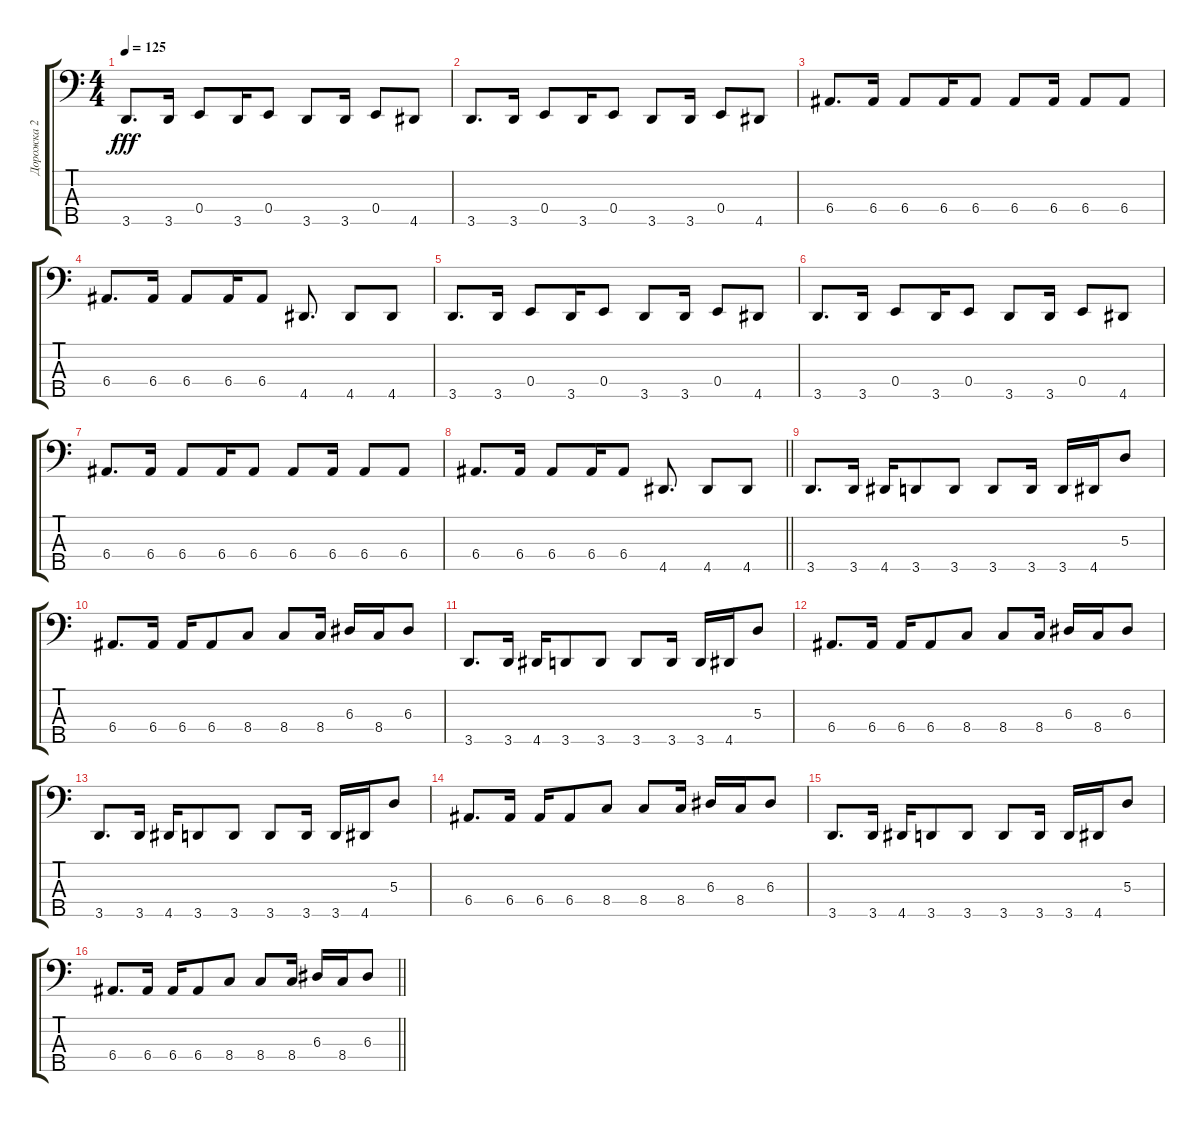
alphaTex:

\track ("Дорожка 2" "Дорожка 2") {instrument electricbassfinger}
\staff {score tabs}
\tuning (G2 D2 A1 E1 B0) {hide}
\ts (4 4)
\tempo 125
\clef f4
\ks c
3.5.8{d dy fff} 3.5.16 0.4.8 3.5.16 0.4.8 3.5.8 3.5.16 0.4.8 4.5.8 |
3.5.8{d} 3.5.16 0.4.8 3.5.16 0.4.8 3.5.8 3.5.16 0.4.8 4.5.8 |
6.4.8{d} 6.4.16 6.4.8 6.4.16 6.4.8 6.4.8 6.4.16 6.4.8 6.4.8 |
6.4.8{d} 6.4.16 6.4.8 6.4.16 6.4.8 4.5.8{d} 4.5.8 4.5.8 |
3.5.8{d} 3.5.16 0.4.8 3.5.16 0.4.8 3.5.8 3.5.16 0.4.8 4.5.8 |
3.5.8{d} 3.5.16 0.4.8 3.5.16 0.4.8 3.5.8 3.5.16 0.4.8 4.5.8 |
6.4.8{d} 6.4.16 6.4.8 6.4.16 6.4.8 6.4.8 6.4.16 6.4.8 6.4.8 |
\barLineRight lightlight
6.4.8{d} 6.4.16 6.4.8 6.4.16 6.4.8 4.5.8{d} 4.5.8 4.5.8 |
3.5.8{d} 3.5.16 4.5.16 3.5.8 3.5.8 3.5.8 3.5.16 3.5.16 4.5.16 5.3.8 |
6.4.8{d} 6.4.16 6.4.16 6.4.8 8.4.8 8.4.8 8.4.16 6.3.16 8.4.16 6.3.8 |
3.5.8{d} 3.5.16 4.5.16 3.5.8 3.5.8 3.5.8 3.5.16 3.5.16 4.5.16 5.3.8 |
6.4.8{d} 6.4.16 6.4.16 6.4.8 8.4.8 8.4.8 8.4.16 6.3.16 8.4.16 6.3.8 |
3.5.8{d} 3.5.16 4.5.16 3.5.8 3.5.8 3.5.8 3.5.16 3.5.16 4.5.16 5.3.8 |
6.4.8{d} 6.4.16 6.4.16 6.4.8 8.4.8 8.4.8 8.4.16 6.3.16 8.4.16 6.3.8 |
3.5.8{d} 3.5.16 4.5.16 3.5.8 3.5.8 3.5.8 3.5.16 3.5.16 4.5.16 5.3.8 |
\barLineRight lightlight
6.4.8{d} 6.4.16 6.4.16 6.4.8 8.4.8 8.4.8 8.4.16 6.3.16 8.4.16 6.3.8
